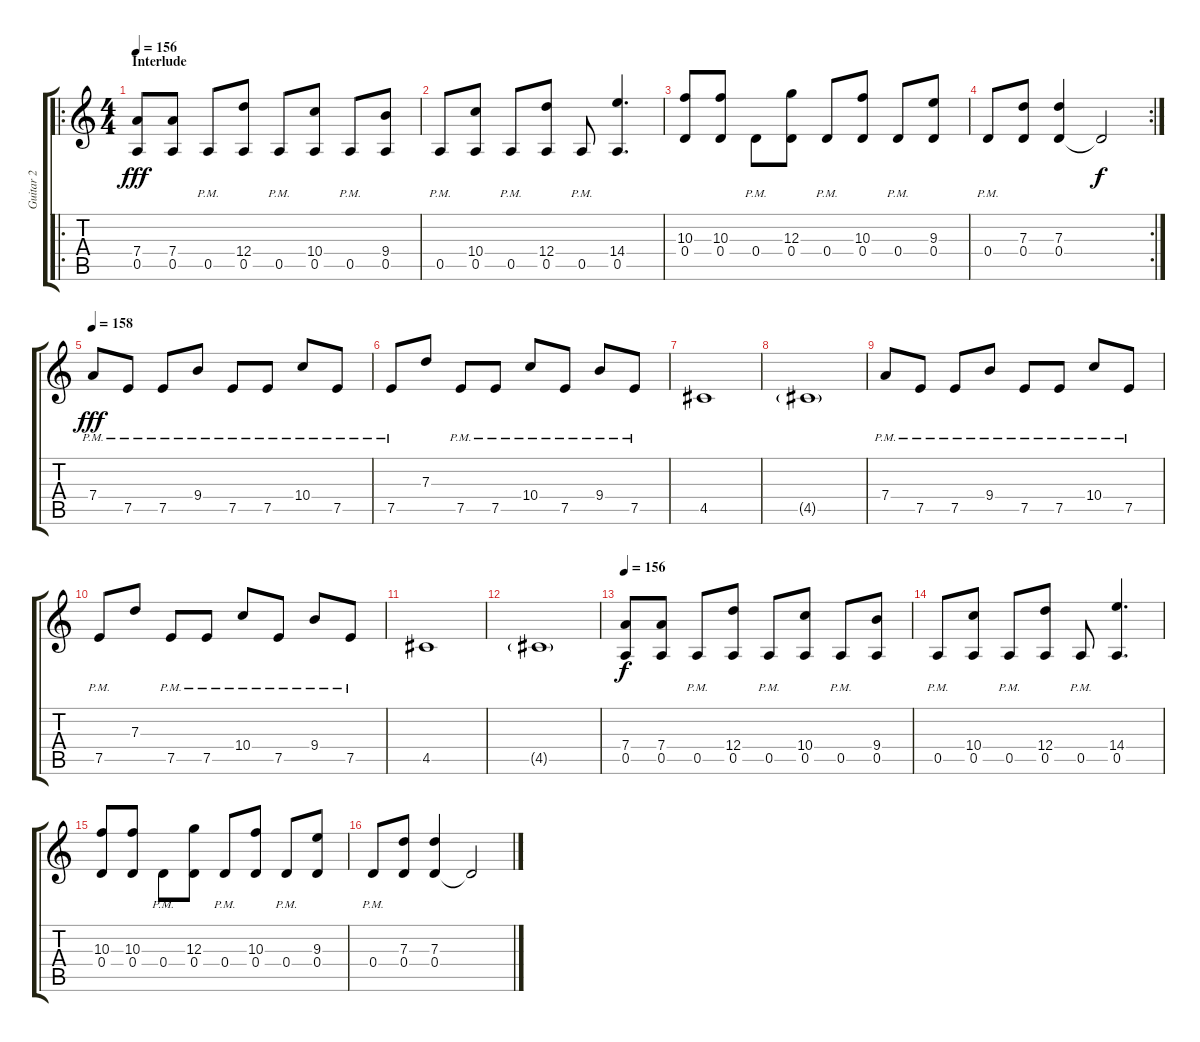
\track ("Guitar 2" "Guitar 2") {instrument distortionguitar}
\staff {score tabs}
\tuning (E4 B3 G3 D3 A2 E2) {hide}
\ro
\ts (4 4)
\section ("" "Interlude")
\tempo 156
\clef g2
\ks c
(7.4 0.5).8{dy fff} (7.4 0.5).8 0.5{pm}.8 (12.4 0.5).8 0.5{pm}.8 (10.4 0.5).8 0.5{pm}.8 (9.4 0.5).8 |
0.5{pm}.8 (10.4 0.5).8 0.5{pm}.8 (12.4 0.5).8 0.5{pm}.8 (14.4 0.5).4{d} |
(10.3 0.4).8 (10.3 0.4).8 0.4{pm}.8 (12.3 0.4).8 0.4{pm}.8 (10.3 0.4).8 0.4{pm}.8 (9.3 0.4).8 |
\rc 2
0.4{pm}.8 (7.3 0.4).8 (7.3 0.4).4 0.4{t}.2{dy f} |
\tempo 158
7.4{pm}.8{dy fff} 7.5{pm}.8 7.5{pm}.8 9.4{pm}.8 7.5{pm}.8 7.5{pm}.8 10.4{pm}.8 7.5{pm}.8 |
7.5{pm}.8 7.3.8 7.5{pm}.8 7.5{pm}.8 10.4{pm}.8 7.5{pm}.8 9.4{pm}.8 7.5{pm}.8 |
4.5.1 |
4.5{g}.1 |
7.4{pm}.8 7.5{pm}.8 7.5{pm}.8 9.4{pm}.8 7.5{pm}.8 7.5{pm}.8 10.4{pm}.8 7.5{pm}.8 |
7.5{pm}.8 7.3.8 7.5{pm}.8 7.5{pm}.8 10.4{pm}.8 7.5{pm}.8 9.4{pm}.8 7.5{pm}.8 |
4.5.1 |
4.5{g}.1 |
\tempo 156
(7.4 0.5).8{dy f} (7.4 0.5).8 0.5{pm}.8 (12.4 0.5).8 0.5{pm}.8 (10.4 0.5).8 0.5{pm}.8 (9.4 0.5).8 |
0.5{pm}.8 (10.4 0.5).8 0.5{pm}.8 (12.4 0.5).8 0.5{pm}.8 (14.4 0.5).4{d} |
(10.3 0.4).8 (10.3 0.4).8 0.4{pm}.8 (12.3 0.4).8 0.4{pm}.8 (10.3 0.4).8 0.4{pm}.8 (9.3 0.4).8 |
0.4{pm}.8 (7.3 0.4).8 (7.3 0.4).4 0.4{t}.2
